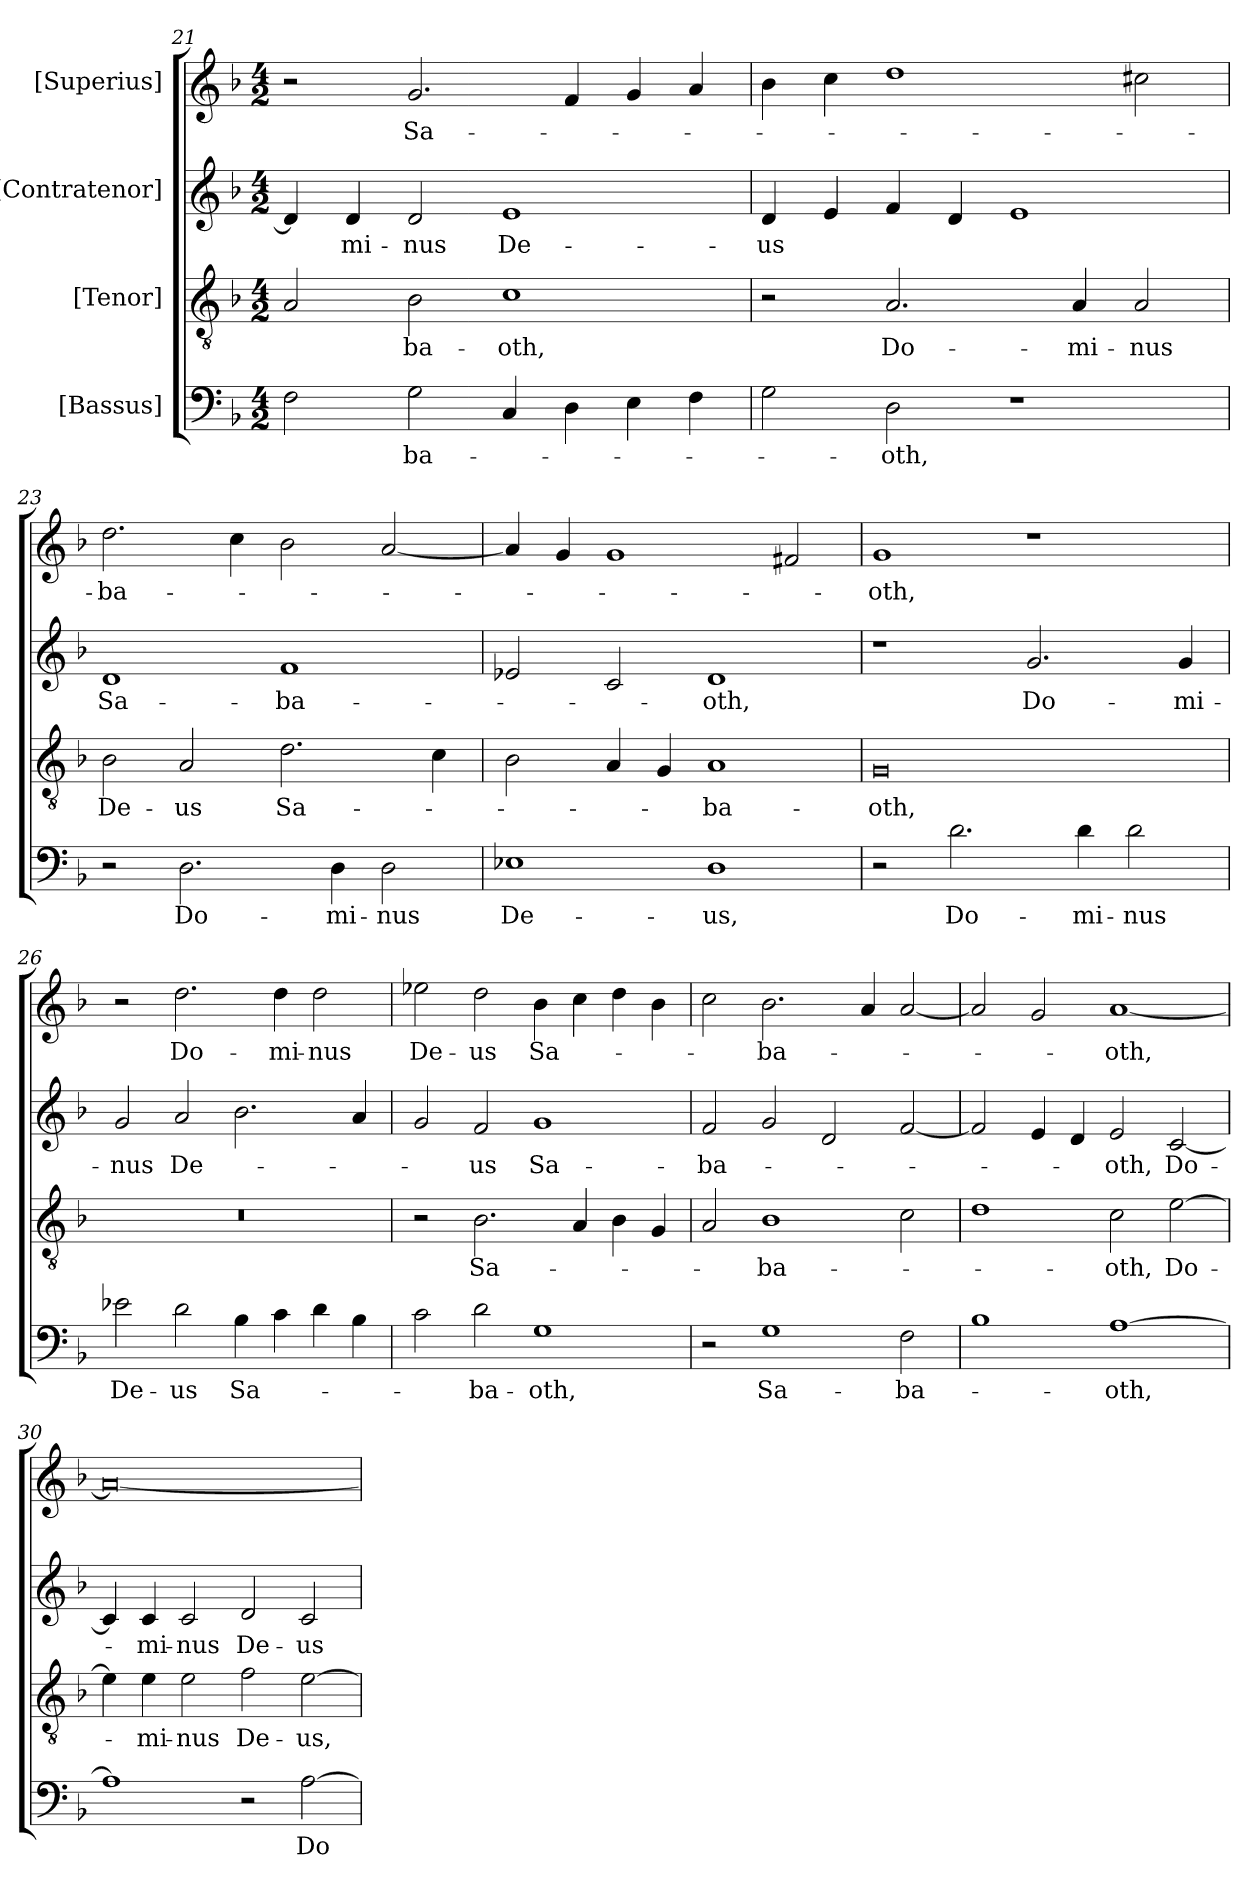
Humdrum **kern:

**kern	**text	**kern	**text	**kern	**text	**kern	**text
*part4	*part4	*part3	*part3	*part2	*part2	*part1	*part1
*staff4	*staff4	*staff3	*staff3	*staff2	*staff2	*staff1	*staff1
*I"[Bassus]	*	*I"[Tenor]	*	*I"[Contratenor]	*	*I"[Superius]	*
*clefF4	*	*clefGv2	*	*clefG2	*	*clefG2	*
*k[b-]	*	*k[b-]	*	*k[b-]	*	*k[b-]	*
*M4/2	*	*M4/2	*	*M4/2	*	*M4/2	*
=21	=21	=21	=21	=21	=21	=21	=21
2F\	.	2A/	.	4d/]	.	2r	.
.	.	.	.	4d/	-mi-	.	.
2G\	-ba-	2B-\	-ba-	2d/	-nus	2.g/	Sa-
4C/	.	1c\	-oth,	1e/	De-	.	.
4D\	.	.	.	.	.	4f/	.
4E\	.	.	.	.	.	4g/	.
4F\	.	.	.	.	.	4a/	.
=22	=22	=22	=22	=22	=22	=22	=22
2G\	.	2r	.	4d/	-us	4b-\	.
.	.	.	.	4e/	.	4cc\	.
2D\	-oth,	2.A/	Do-	4f/	.	1dd\	.
.	.	.	.	4d/	.	.	.
1r	.	.	.	1e/	.	.	.
.	.	4A/	-mi-	.	.	.	.
.	.	2A/	-nus	.	.	2cc#X\	.
=23	=23	=23	=23	=23	=23	=23	=23
2r	.	2B-\	De-	1d/	Sa-	2.dd\	-ba-
2.D\	Do-	2A/	-us	.	.	.	.
.	.	.	.	.	.	4cc\	.
.	.	2.d\	Sa-	1f/	-ba-	2b-\	.
4D\	-mi-	.	.	.	.	.	.
2D\	-nus	.	.	.	.	[2a/	.
.	.	4c\	.	.	.	.	.
=24	=24	=24	=24	=24	=24	=24	=24
1E-X\	De-	2B-\	.	2e-X/	.	4a/]	.
.	.	.	.	.	.	4g/	.
.	.	4A/	.	2c/	.	1g/	.
.	.	4G/	.	.	.	.	.
1D\	-us,	1A/	-ba-	1d/	-oth,	.	.
.	.	.	.	.	.	2f#X/	.
=25	=25	=25	=25	=25	=25	=25	=25
2r	.	0G/	-oth,	1r	.	1g/	-oth,
2.d\	Do-	.	.	.	.	.	.
.	.	.	.	2.g/	Do-	1r	.
4d\	-mi-	.	.	.	.	.	.
2d\	-nus	.	.	.	.	.	.
.	.	.	.	4g/	-mi-	.	.
=26	=26	=26	=26	=26	=26	=26	=26
2e-X\	De-	0r	.	2g/	-nus	2r	.
2d\	-us	.	.	2a/	De-	2.dd\	Do-
4B-\	Sa-	.	.	2.b-\	.	.	.
4c\	.	.	.	.	.	4dd\	-mi-
4d\	.	.	.	.	.	2dd\	-nus
4B-\	.	.	.	4a/	.	.	.
=27	=27	=27	=27	=27	=27	=27	=27
2c\	.	2r	.	2g/	.	2ee-X\	De-
2d\	-ba-	2.B-\	Sa-	2f/	-us	2dd\	-us
1G\	-oth,	.	.	1g/	Sa-	4b-\	Sa-
.	.	4A/	.	.	.	4cc\	.
.	.	4B-\	.	.	.	4dd\	.
.	.	4G/	.	.	.	4b-\	.
=28	=28	=28	=28	=28	=28	=28	=28
2r	.	2A/	.	2f/	-ba-	2cc\	.
1G\	Sa-	1B-\	-ba-	2g/	.	2.b-\	-ba-
.	.	.	.	2d/	.	.	.
.	.	.	.	.	.	4a/	.
2F\	-ba-	2c\	.	[2f/	.	[2a/	.
=29	=29	=29	=29	=29	=29	=29	=29
1B-\	.	1d\	.	2f/]	.	2a/]	.
.	.	.	.	4e/	.	2g/	.
.	.	.	.	4d/	.	.	.
[1A\	-oth,	2c\	-oth,	2e/	-oth,	[1a/	-oth,
.	.	[2e\	Do-	[2c/	Do-	.	.
=30	=30	=30	=30	=30	=30	=30	=30
1A\]	.	4e\]	.	4c/]	.	0a/_	.
.	.	4e\	-mi-	4c/	-mi-	.	.
.	.	2e\	-nus	2c/	-nus	.	.
2r	.	2f\	De-	2d/	De-	.	.
[2A\	Do-	[2e\	-us,	2c/	-us	.	.
=	=	=	=	=	=	=	=
*-	*-	*-	*-	*-	*-	*-	*-
